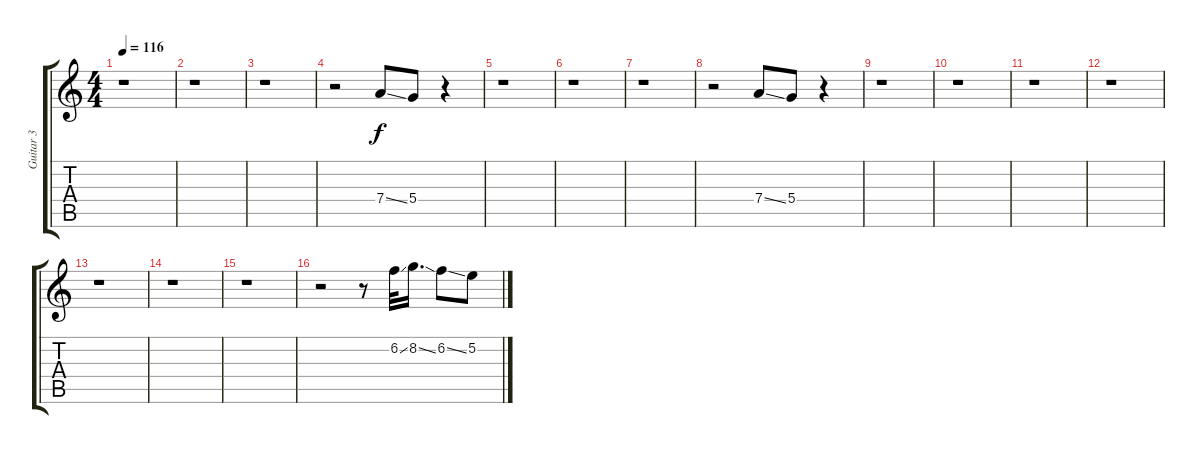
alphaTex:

\track ("Guitar 3" "Guitar 3") {instrument distortionguitar}
\staff {score tabs}
\tuning (D4 B3 G3 D3 G2 D2) {hide}
\ts (4 4)
\tempo 116
\clef g2
\ks c
r.1{dy f instrument distortionguitar} |
r.1 |
r.1 |
r.2 7.4{ss}.8 5.4.8 r.4 |
r.1 |
r.1 |
r.1 |
r.2 7.4{ss}.8 5.4.8 r.4 |
r.1 |
r.1 |
r.1 |
r.1 |
r.1 |
r.1 |
r.1 |
r.2 r.8 6.2{ss}.32 8.2{ss}.16{d} 6.2{ss}.8 5.2.8
